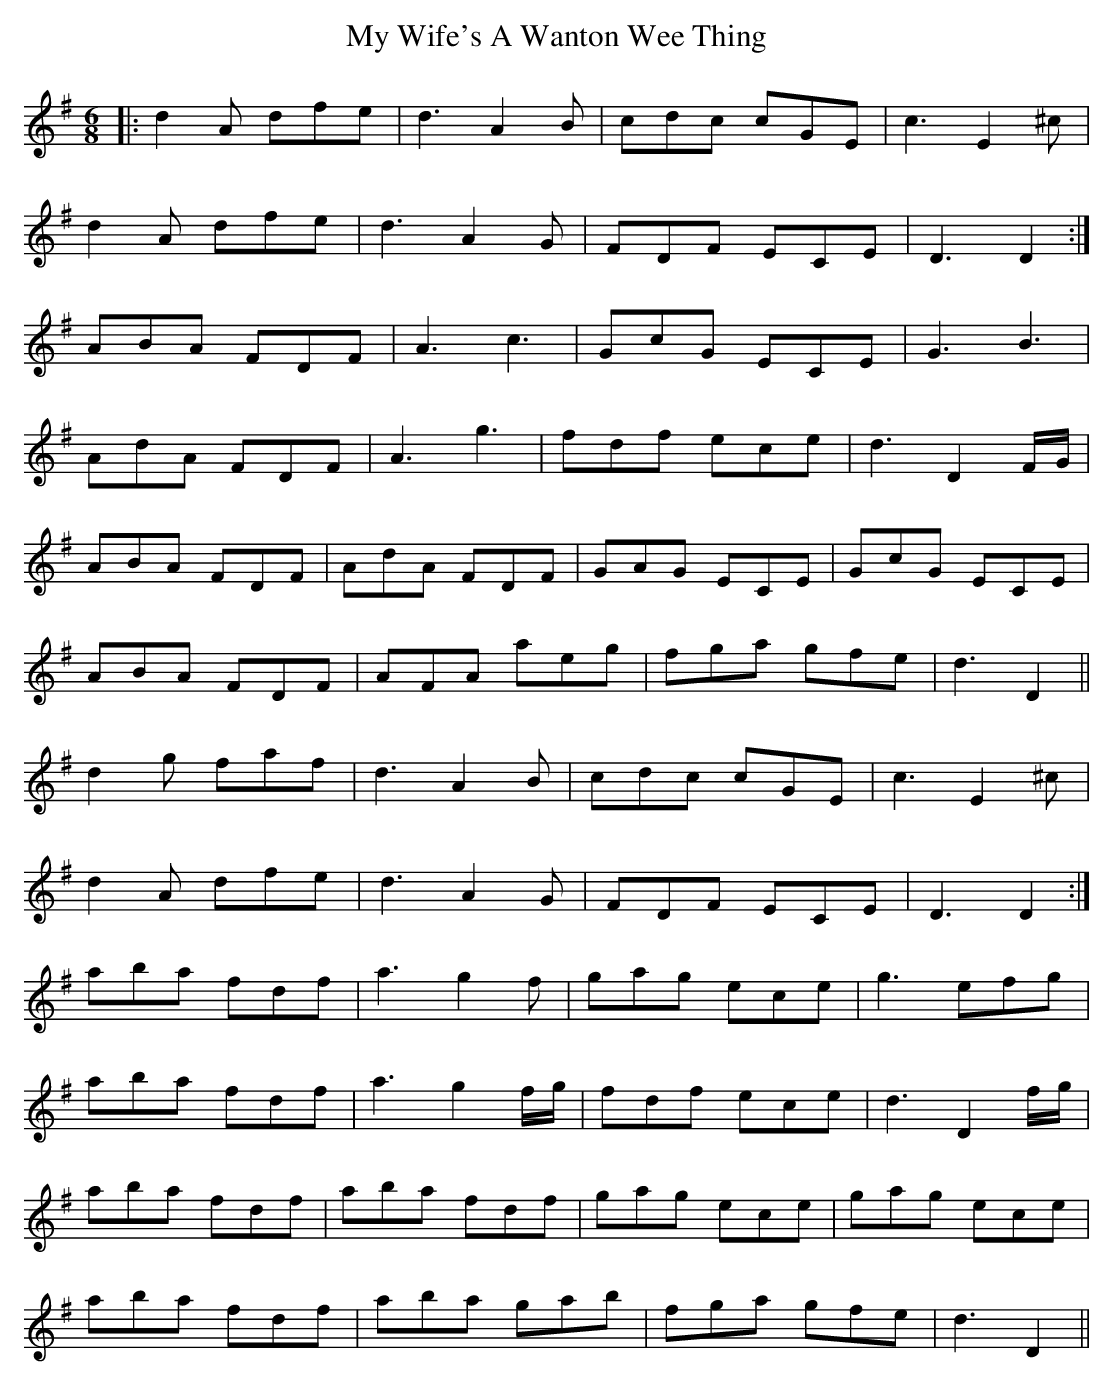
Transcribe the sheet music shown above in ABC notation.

X:1
T: My Wife's A Wanton Wee Thing
M: 6/8
L: 1/8
K: Dmix
|:d2 A dfe|d3 A2 B|cdc cGE|c3 E2^c|
d2 A dfe|d3 A2 G|FDF ECE|D3 D2:|
ABA FDF|A3 c3|GcG ECE|G3 B3|
AdA FDF|A3 g3|fdf ece|d3 D2 F/G/|
ABA FDF|AdA FDF|GAG ECE|GcG ECE|
ABA FDF|AFA aeg|fga gfe|d3 D2||
d2 g faf|d3 A2 B|cdc cGE|c3 E2^c|
d2 A dfe|d3 A2 G|FDF ECE|D3 D2:|
aba fdf|a3 g2 f|gag ece|g3 efg|
aba fdf|a3 g2 f/g/|fdf ece|d3 D2 f/g/|
aba fdf|aba fdf|gag ece|gag ece|
aba fdf|aba gab|fga gfe|d3 D2||
